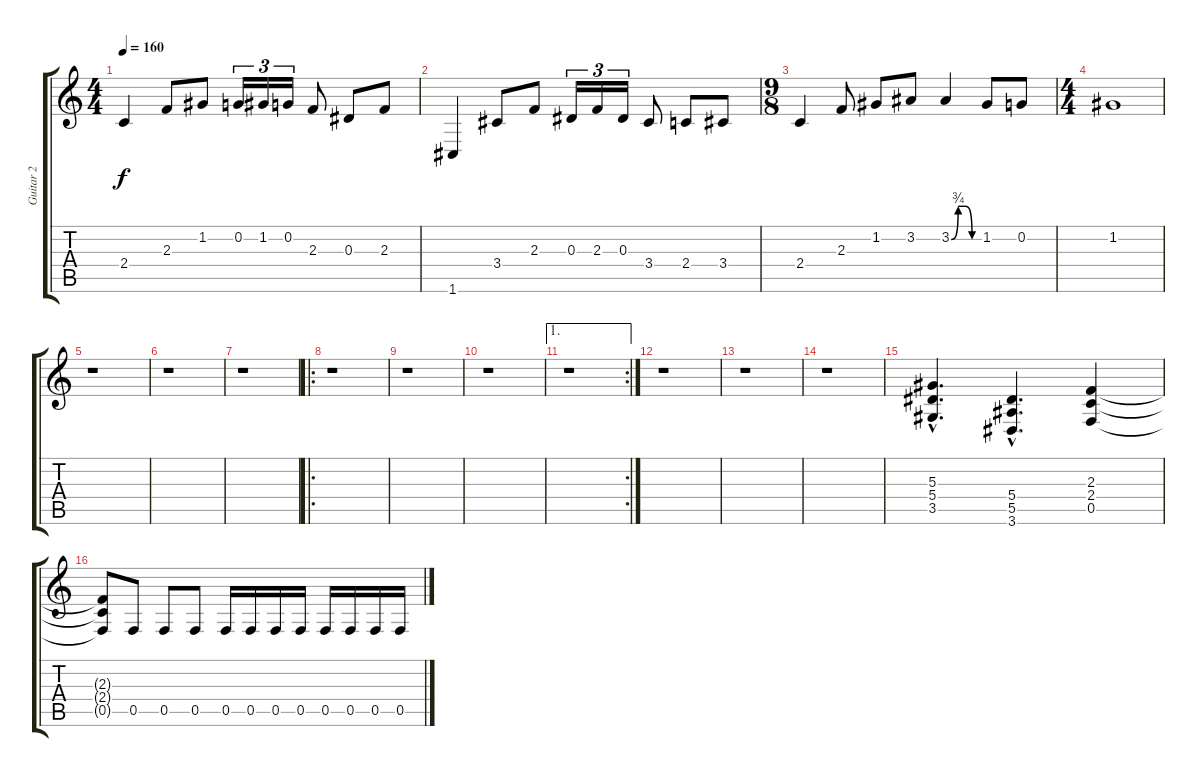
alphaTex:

\track ("Guitar 2" "Guitar 2") {instrument overdrivenguitar}
\staff {score tabs}
\tuning (C4 G3 Eb3 Bb2 F2 C2) {hide}
\ts (4 4)
\tempo 160
\clef g2
\ks c
2.4.4{dy f} 2.3.8 1.2.8 0.2.16{tu (3 2)} 1.2.16{tu (3 2)} 0.2.16{tu (3 2)} 2.3.8 0.3.8 2.3.8 |
1.6.4 3.4.8 2.3.8 0.3.16{tu (3 2)} 2.3.16{tu (3 2)} 0.3.16{tu (3 2)} 3.4.8 2.4.8 3.4.8 |
\ts (9 8)
2.4.4 2.3.8 1.2.8 3.2.8 3.2{be (custom 0 0 15 3 30 3 45 0 60 0)}.4 1.2.8 0.2.8 |
\ts (4 4)
1.2.1 |
r.1 |
r.1 |
r.1 |
\ro
r.1 |
r.1 |
r.1 |
\ae 1
\rc 2
r.1 |
r.1 |
r.1 |
r.1 |
(5.3{hac} 5.4{hac} 3.5{hac}).4{d volume 12 instrument overdrivenguitar} (5.4{hac} 5.5{hac} 3.6{hac}).4{d} (2.3 2.4 0.5).4 |
(2.3{t} 2.4{t} 0.5{t}).8 0.5.8 0.5.8 0.5.8 0.5.16 0.5.16 0.5.16 0.5.16 0.5.16 0.5.16 0.5.16 0.5.16
